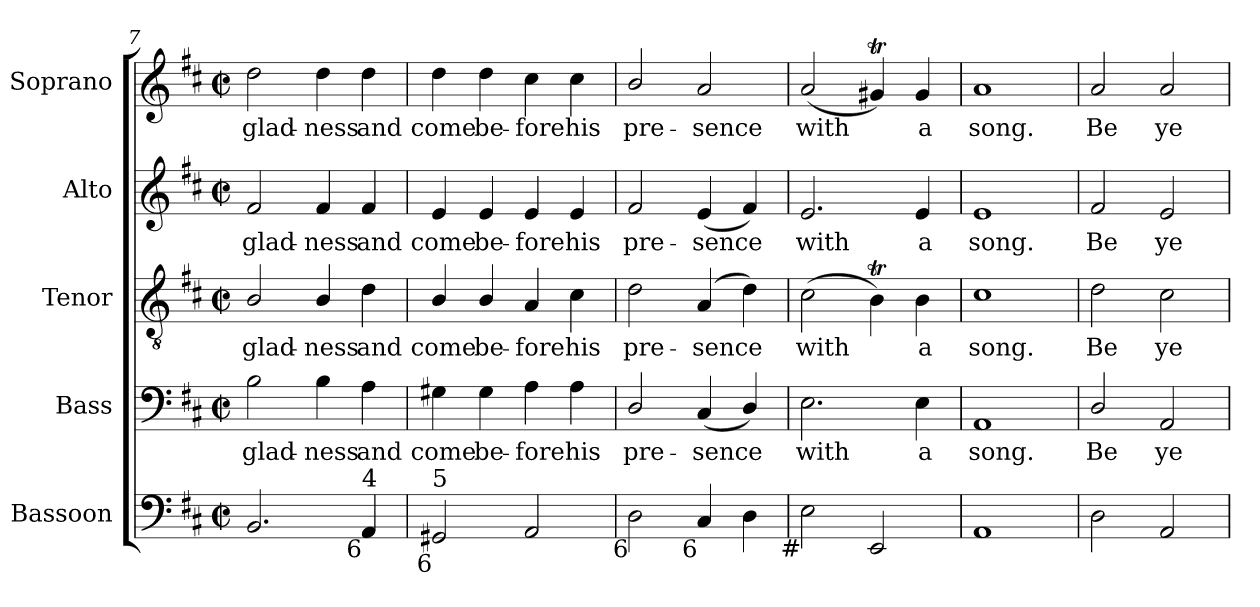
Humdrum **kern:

**kern	**kern	**text	**kern	**text	**kern	**text	**kern	**text
*part5	*part4	*part4	*part3	*part3	*part2	*part2	*part1	*part1
*staff5	*staff4	*staff4	*staff3	*staff3	*staff2	*staff2	*staff1	*staff1
*I"Bassoon	*I"Bass	*	*I"Tenor	*	*I"Alto	*	*I"Soprano	*
*I'Bsn.	*I'B.	*	*I'T.	*	*I'A.	*	*I'S.	*
*clefF4	*clefF4	*	*clefGv2	*	*clefG2	*	*clefG2	*
*	*	*	*ITrd7c12	*	*	*	*	*
*k[f#c#]	*k[f#c#]	*	*k[f#c#]	*	*k[f#c#]	*	*k[f#c#]	*
*D:	*D:	*	*D:	*	*D:	*	*D:	*
*M2/2	*M2/2	*	*M2/2	*	*M2/2	*	*M2/2	*
*met(c|)	*met(c|)	*	*met(c|)	*	*met(c|)	*	*met(c|)	*
=7	=7	=7	=7	=7	=7	=7	=7	=7
!	!	!LO:LY:b:color=#000000	!	!	!	!	!	!
!	!	!	!	!LO:LY:b:color=#000000	!	!	!	!
!	!	!	!	!	!	!LO:LY:b:color=#000000	!	!
!	!	!	!	!	!	!	!	!LO:LY:b:color=#000000
2.BBi/	2Bi\	glad-	2BBi/	glad-	2f#i/	glad-	2ddi\	glad-
!	!	!LO:LY:b:color=#000000	!	!	!	!	!	!
!	!	!	!	!LO:LY:b:color=#000000	!	!	!	!
!	!	!	!	!	!	!LO:LY:b:color=#000000	!	!
!	!	!	!	!	!	!	!	!LO:LY:b:color=#000000
.	4Bi\	-ness	4BBi/	-ness	4f#i/	-ness	4ddi\	-ness
!	!	!LO:LY:b:color=#000000	!	!	!	!	!	!
!	!	!	!	!LO:LY:b:color=#000000	!	!	!	!
!	!	!	!	!	!	!LO:LY:b:color=#000000	!	!
!LO:TX:b:rj:t=6	!	!	!	!	!	!	!	!
!LO:TX:t=4	!	!	!	!	!	!	!	!
!	!	!	!	!	!	!	!	!LO:LY:b:color=#000000
4AAi/	4Ai\	and	4Di\	and	4f#i/	and	4ddi\	and
=8	=8	=8	=8	=8	=8	=8	=8	=8
!	!	!LO:LY:b:color=#000000	!	!	!	!	!	!
!	!	!	!	!LO:LY:b:color=#000000	!	!	!	!
!	!	!	!	!	!	!LO:LY:b:color=#000000	!	!
!LO:TX:b:rj:t=6	!	!	!	!	!	!	!	!
!LO:TX:t=5	!	!	!	!	!	!	!	!
!	!	!	!	!	!	!	!	!LO:LY:b:color=#000000
2GG#Xi/	4G#Xi\	come	4BBi/	come	4ei/	come	4ddi\	come
!	!	!LO:LY:b:color=#000000	!	!	!	!	!	!
!	!	!	!	!LO:LY:b:color=#000000	!	!	!	!
!	!	!	!	!	!	!LO:LY:b:color=#000000	!	!
!	!	!	!	!	!	!	!	!LO:LY:b:color=#000000
.	4G#i\	be-	4BBi/	be-	4ei/	be-	4ddi\	be-
!	!	!LO:LY:b:color=#000000	!	!	!	!	!	!
!	!	!	!	!LO:LY:b:color=#000000	!	!	!	!
!	!	!	!	!	!	!LO:LY:b:color=#000000	!	!
!	!	!	!	!	!	!	!	!LO:LY:b:color=#000000
2AAi/	4Ai\	-fore	4AAi/	-fore	4ei/	-fore	4cc#i\	-fore
!	!	!LO:LY:b:color=#000000	!	!	!	!	!	!
!	!	!	!	!LO:LY:b:color=#000000	!	!	!	!
!	!	!	!	!	!	!LO:LY:b:color=#000000	!	!
!	!	!	!	!	!	!	!	!LO:LY:b:color=#000000
.	4Ai\	his	4C#i\	his	4ei/	his	4cc#i\	his
!!LO:LB:g=z
=9	=9	=9	=9	=9	=9	=9	=9	=9
!	!	!LO:LY:b:color=#000000	!	!	!	!	!	!
!	!	!	!	!LO:LY:b:color=#000000	!	!	!	!
!	!	!	!	!	!	!LO:LY:b:color=#000000	!	!
!LO:TX:b:rj:t=6	!	!	!	!	!	!	!	!
!	!	!	!	!	!	!	!	!LO:LY:b:color=#000000
2Di\	2Di/	pre-	2Di\	pre-	2f#i/	pre-	2bi/	pre-
!	!	!LO:LY:b:color=#000000	!	!	!	!	!	!
!	!	!	!	!LO:LY:b:color=#000000	!	!	!	!
!	!	!	!	!	!	!LO:LY:b:color=#000000	!	!
!LO:TX:b:rj:t=6	!	!	!	!	!	!	!	!
!	!	!	!	!	!	!	!	!LO:LY:b:color=#000000
4C#i/	(4C#i/	-sence	(4AAi/	-sence	(4ei/	-sence	2ai/	-sence
4Di\	4Di/)	.	4Di\)	.	4f#i/)	.	.	.
=10	=10	=10	=10	=10	=10	=10	=10	=10
!	!	!LO:LY:b:color=#000000	!	!	!	!	!	!
!	!	!	!	!LO:LY:b:color=#000000	!	!	!	!
!	!	!	!	!	!	!LO:LY:b:color=#000000	!	!
!LO:TX:b:rj:t=#	!	!	!	!	!	!	!	!
!	!	!	!	!	!	!	!	!LO:LY:b:color=#000000
2Ei\	2.Ei\	with	(2C#i\	with	2.ei/	with	(2ai/	with
2EEi/	.	.	4BBTi\)	.	.	.	4g#Xti/)	.
!	!	!LO:LY:b:color=#000000	!	!	!	!	!	!
!	!	!	!	!LO:LY:b:color=#000000	!	!	!	!
!	!	!	!	!	!	!LO:LY:b:color=#000000	!	!
!	!	!	!	!	!	!	!	!LO:LY:b:color=#000000
.	4Ei\	a	4BBi\	a	4ei/	a	4g#i/	a
=11	=11	=11	=11	=11	=11	=11	=11	=11
!	!	!LO:LY:b:color=#000000	!	!	!	!	!	!
!	!	!	!	!LO:LY:b:color=#000000	!	!	!	!
!	!	!	!	!	!	!LO:LY:b:color=#000000	!	!
!	!	!	!	!	!	!	!	!LO:LY:b:color=#000000
1AAi	1AAi	song.	1C#i	song.	1ei	song.	1ai	song.
=12	=12	=12	=12	=12	=12	=12	=12	=12
!	!	!LO:LY:b:color=#000000	!	!	!	!	!	!
!	!	!	!	!LO:LY:b:color=#000000	!	!	!	!
!	!	!	!	!	!	!LO:LY:b:color=#000000	!	!
!	!	!	!	!	!	!	!	!LO:LY:b:color=#000000
2Di\	2Di/	Be	2Di\	Be	2f#i/	Be	2ai/	Be
!	!	!LO:LY:b:color=#000000	!	!	!	!	!	!
!	!	!	!	!LO:LY:b:color=#000000	!	!	!	!
!	!	!	!	!	!	!LO:LY:b:color=#000000	!	!
!	!	!	!	!	!	!	!	!LO:LY:b:color=#000000
2AAi/	2AAi/	ye	2C#i\	ye	2ei/	ye	2ai/	ye
=	=	=	=	=	=	=	=	=
*-	*-	*-	*-	*-	*-	*-	*-	*-
